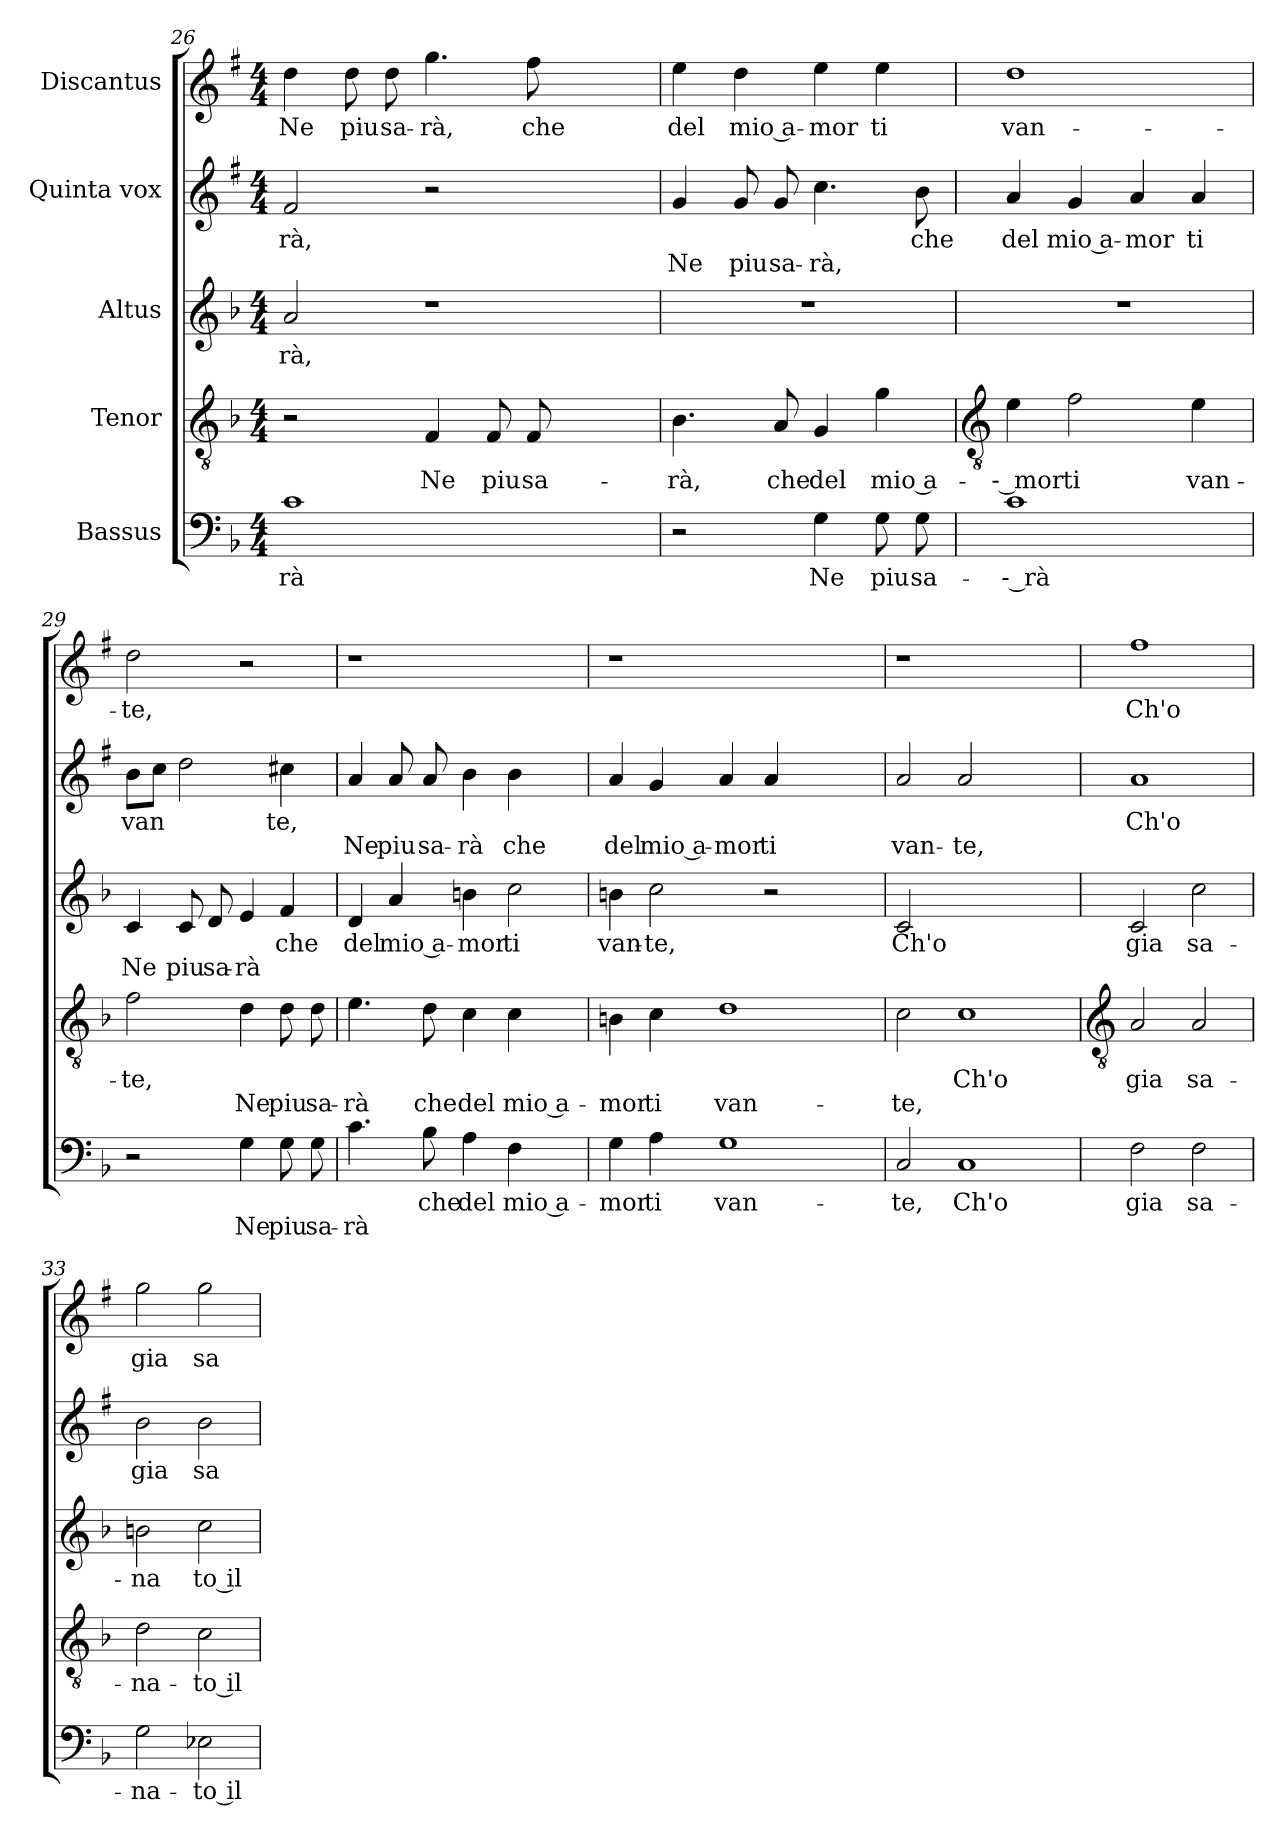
**kern	**text	**text	**kern	**text	**text	**kern	**text	**text	**kern	**text	**text	**kern	**text
*part5	*part5	*part5	*part4	*part4	*part4	*part3	*part3	*part3	*part2	*part2	*part2	*part1	*part1
*staff5	*staff5	*staff5	*staff4	*staff4	*staff4	*staff3	*staff3	*staff3	*staff2	*staff2	*staff2	*staff1	*staff1
*I"Bassus	*	*	*I"Tenor	*	*	*I"Altus	*	*	*I"Quinta vox	*	*	*I"Discantus	*
*clefF4	*	*	*clefGv2	*	*	*clefG2	*	*	*clefG2	*	*	*clefG2	*
*	*	*	*	*	*	*	*	*	*ITrd1c2	*	*	*ITrd1c2	*
*k[b-]	*	*	*k[b-]	*	*	*k[b-]	*	*	*k[b-]	*	*	*k[b-]	*
*F:	*	*	*F:	*	*	*F:	*	*	*F:	*	*	*F:	*
*M4/4	*	*	*M4/4	*	*	*M4/4	*	*	*M4/4	*	*	*M4/4	*
=26A	=26A	=26A	=26A	=26A	=26A	=26A	=26A	=26A	=26A	=26A	=26A	=26A	=26A
!	!LO:LY:b	!	!	!	!	!	!LO:LY:b	!	!	!LO:LY:b	!	!	!LO:LY:b
1c	-rà	.	2r	.	.	2a	-rà,	.	2e	-rà,	.	4cc	Ne
!	!	!	!	!	!	!	!	!	!	!	!	!	!LO:LY:b
.	.	.	.	.	.	.	.	.	.	.	.	8cc	piu
!	!	!	!	!	!	!	!	!	!	!	!	!	!LO:LY:b
.	.	.	.	.	.	.	.	.	.	.	.	8cc	sa-
!	!	!	!	!LO:LY:b	!	!	!	!	!	!	!	!	!LO:LY:b
.	.	.	4F	Ne	.	1r	.	.	2r	.	.	4.ff	-rà,
!	!	!	!	!LO:LY:b	!	!	!	!	!	!	!	!	!
.	.	.	8F	piu	.	.	.	.	.	.	.	.	.
!	!	!	!	!LO:LY:b	!	!	!	!	!	!	!	!	!LO:LY:b
.	.	.	8F	sa-	.	.	.	.	.	.	.	8ee	che
2ryy	.	.	2ryy	.	.	.	.	.	2ryy	.	.	2ryy	.
!!LO:LB:g=z
=27A	=27A	=27A	=27A	=27A	=27A	=27A	=27A	=27A	=27A	=27A	=27A	=27A	=27A
!	!	!	!	!LO:LY:b	!	!	!	!	!	!	!LO:LY:b	!	!LO:LY:b
2r	.	.	4.B-	-rà,	.	1r	.	.	4f	.	Ne	4dd	del
!	!	!	!	!	!	!	!	!	!	!	!LO:LY:b	!	!LO:LY:b
.	.	.	.	.	.	.	.	.	8f	.	piu	4cc	mio a-
!	!	!	!	!LO:LY:b	!	!	!	!	!	!	!LO:LY:b	!	!
.	.	.	8A	che	.	.	.	.	8f	.	sa-	.	.
!	!LO:LY:b	!	!	!LO:LY:b	!	!	!	!	!	!	!LO:LY:b	!	!LO:LY:b
4G	Ne	.	4G	del	.	.	.	.	4.b-	.	-rà,	4dd	-mor
!	!LO:LY:b	!	!	!LO:LY:b	!	!	!	!	!	!	!	!	!LO:LY:b
8G	piu	.	4g	mio a-	.	.	.	.	.	.	.	4dd	ti
!	!LO:LY:b	!	!	!	!	!	!	!	!	!LO:LY:b	!	!	!
8G	sa-	.	.	.	.	.	.	.	8a	che	.	.	.
!!LO:LB:g=z
=28	=28	=28	=28	=28	=28	=28	=28	=28	=28	=28	=28	=28	=28
*	*	*	*clefGv2	*	*	*	*	*	*	*	*	*	*
!	!LO:LY:b	!	!	!LO:LY:b	!	!	!	!	!	!LO:LY:b	!	!	!LO:LY:b
1c	-- rà	.	4e	-- mor	.	1r	.	.	4g	del	.	1cc	van-
!	!	!	!	!LO:LY:b	!	!	!	!	!	!LO:LY:b	!	!	!
.	.	.	2f	ti	.	.	.	.	4f	mio a-	.	.	.
!	!	!	!	!	!	!	!	!	!	!LO:LY:b	!	!	!
.	.	.	.	.	.	.	.	.	4g	-mor	.	.	.
!	!	!	!	!LO:LY:b	!	!	!	!	!	!LO:LY:b	!	!	!
.	.	.	4e	van-	.	.	.	.	4g	ti	.	.	.
=29	=29	=29	=29	=29	=29	=29	=29	=29	=29	=29	=29	=29	=29
!	!	!	!	!LO:LY:b	!	!	!	!LO:LY:b	!	!LO:LY:b	!	!	!LO:LY:b
2r	.	.	2f	-te,	.	4c	.	Ne	8aL	van	.	2cc	-te,
.	.	.	.	.	.	.	.	.	8b-J	.	.	.	.
!	!	!	!	!	!	!	!	!LO:LY:b	!	!	!	!	!
.	.	.	.	.	.	8c	.	piu	2cc	.	.	.	.
!	!	!	!	!	!	!	!	!LO:LY:b	!	!	!	!	!
.	.	.	.	.	.	8d	.	sa-	.	.	.	.	.
!	!	!LO:LY:b	!	!	!LO:LY:b	!	!	!LO:LY:b	!	!	!	!	!
4G	.	Ne	4d	.	Ne	4e	.	-rà	.	.	.	2r	.
!	!	!LO:LY:b	!	!	!LO:LY:b	!	!LO:LY:b	!	!	!LO:LY:b	!	!	!
8G	.	piu	8d	.	piu	4f	che	.	4bn	te,	.	.	.
!	!	!LO:LY:b	!	!	!LO:LY:b	!	!	!	!	!	!	!	!
8G	.	sa-	8d	.	sa-	.	.	.	.	.	.	.	.
=30	=30	=30	=30	=30	=30	=30	=30	=30	=30	=30	=30	=30	=30
!	!	!LO:LY:b	!	!	!LO:LY:b	!	!LO:LY:b	!	!	!	!LO:LY:b	!	!
4.c	.	-rà	4.e	.	-rà	4d	del	.	4g	.	Ne	1r	.
!	!	!	!	!	!	!	!LO:LY:b	!	!	!	!LO:LY:b	!	!
.	.	.	.	.	.	4a	mio a-	.	8g	.	piu	.	.
!	!LO:LY:b	!	!	!	!LO:LY:b	!	!	!	!	!	!LO:LY:b	!	!
8B-	che	.	8d	.	che	.	.	.	8g	.	sa-	.	.
!	!LO:LY:b	!	!	!	!LO:LY:b	!	!LO:LY:b	!	!	!	!LO:LY:b	!	!
4A	del	.	4c	.	del	4bn	-mor	.	4a	.	-rà	.	.
!	!LO:LY:b	!	!	!	!LO:LY:b	!	!LO:LY:b	!	!	!	!LO:LY:b	!	!
4F	mio a-	.	4c	.	mio a-	2cc	ti	.	4a	.	che	.	.
4ryy	.	.	4ryy	.	.	.	.	.	4ryy	.	.	4ryy	.
=31	=31	=31	=31	=31	=31	=31	=31	=31	=31	=31	=31	=31	=31
!	!LO:LY:b	!	!	!	!LO:LY:b	!	!LO:LY:b	!	!	!	!LO:LY:b	!	!
4G	-mor	.	4Bn	.	-mor	4bn	van-	.	4g	.	del	1r	.
!	!LO:LY:b	!	!	!	!LO:LY:b	!	!LO:LY:b	!	!	!	!LO:LY:b	!	!
4A	ti	.	4c	.	ti	2cc	-te,	.	4f	.	mio a-	.	.
!	!LO:LY:b	!	!	!	!LO:LY:b	!	!	!	!	!	!LO:LY:b	!	!
1G	van-	.	1d	.	van-	.	.	.	4g	.	-mor	.	.
!	!	!	!	!	!	!	!	!	!	!	!LO:LY:b	!	!
.	.	.	.	.	.	2r	.	.	4g	.	ti	.	.
.	.	.	.	.	.	.	.	.	2ryy	.	.	2ryy	.
.	.	.	.	.	.	4ryy	.	.	.	.	.	.	.
=31A	=31A	=31A	=31A	=31A	=31A	=31A	=31A	=31A	=31A	=31A	=31A	=31A	=31A
!	!LO:LY:b	!	!	!	!LO:LY:b	!	!LO:LY:b	!	!	!	!LO:LY:b	!	!
2C	-te,	.	2c	.	-te,	2c	Ch'o	.	2g	.	van-	1r	.
!	!LO:LY:b	!	!	!LO:LY:b	!	!	!	!	!	!	!LO:LY:b	!	!
1C	Ch'o	.	1c	Ch'o	.	1ryy	.	.	2g	.	-te,	.	.
.	.	.	.	.	.	.	.	.	2ryy	.	.	2ryy	.
!!LO:LB:g=z
=32A	=32A	=32A	=32A	=32A	=32A	=32A	=32A	=32A	=32A	=32A	=32A	=32A	=32A
*	*	*	*clefGv2	*	*	*	*	*	*	*	*	*	*
!	!LO:LY:b	!	!	!LO:LY:b	!	!	!LO:LY:b	!	!	!LO:LY:b	!	!	!LO:LY:b
2F	- gia	.	2A	- gia	.	2c	- gia	.	1g	Ch'o	.	1ee	Ch'o
!	!LO:LY:b	!	!	!LO:LY:b	!	!	!LO:LY:b	!	!	!	!	!	!
2F	sa-	.	2A	sa-	.	2cc	sa-	.	.	.	.	.	.
!!LO:LB:g=z
=33	=33	=33	=33	=33	=33	=33	=33	=33	=33	=33	=33	=33	=33
!	!LO:LY:b	!	!	!LO:LY:b	!	!	!LO:LY:b	!	!	!LO:LY:b	!	!	!LO:LY:b
2G	-na-	.	2d	-na-	.	2bn	-na	.	2a	- gia	.	2ff	- gia
!	!LO:LY:b	!	!	!LO:LY:b	!	!	!LO:LY:b	!	!	!LO:LY:b	!	!	!LO:LY:b
2E-X	-to il	.	2c	-to il	.	2cc	to il	.	2a	sa-	.	2ff	sa-
=	=	=	=	=	=	=	=	=	=	=	=	=	=
*-	*-	*-	*-	*-	*-	*-	*-	*-	*-	*-	*-	*-	*-
